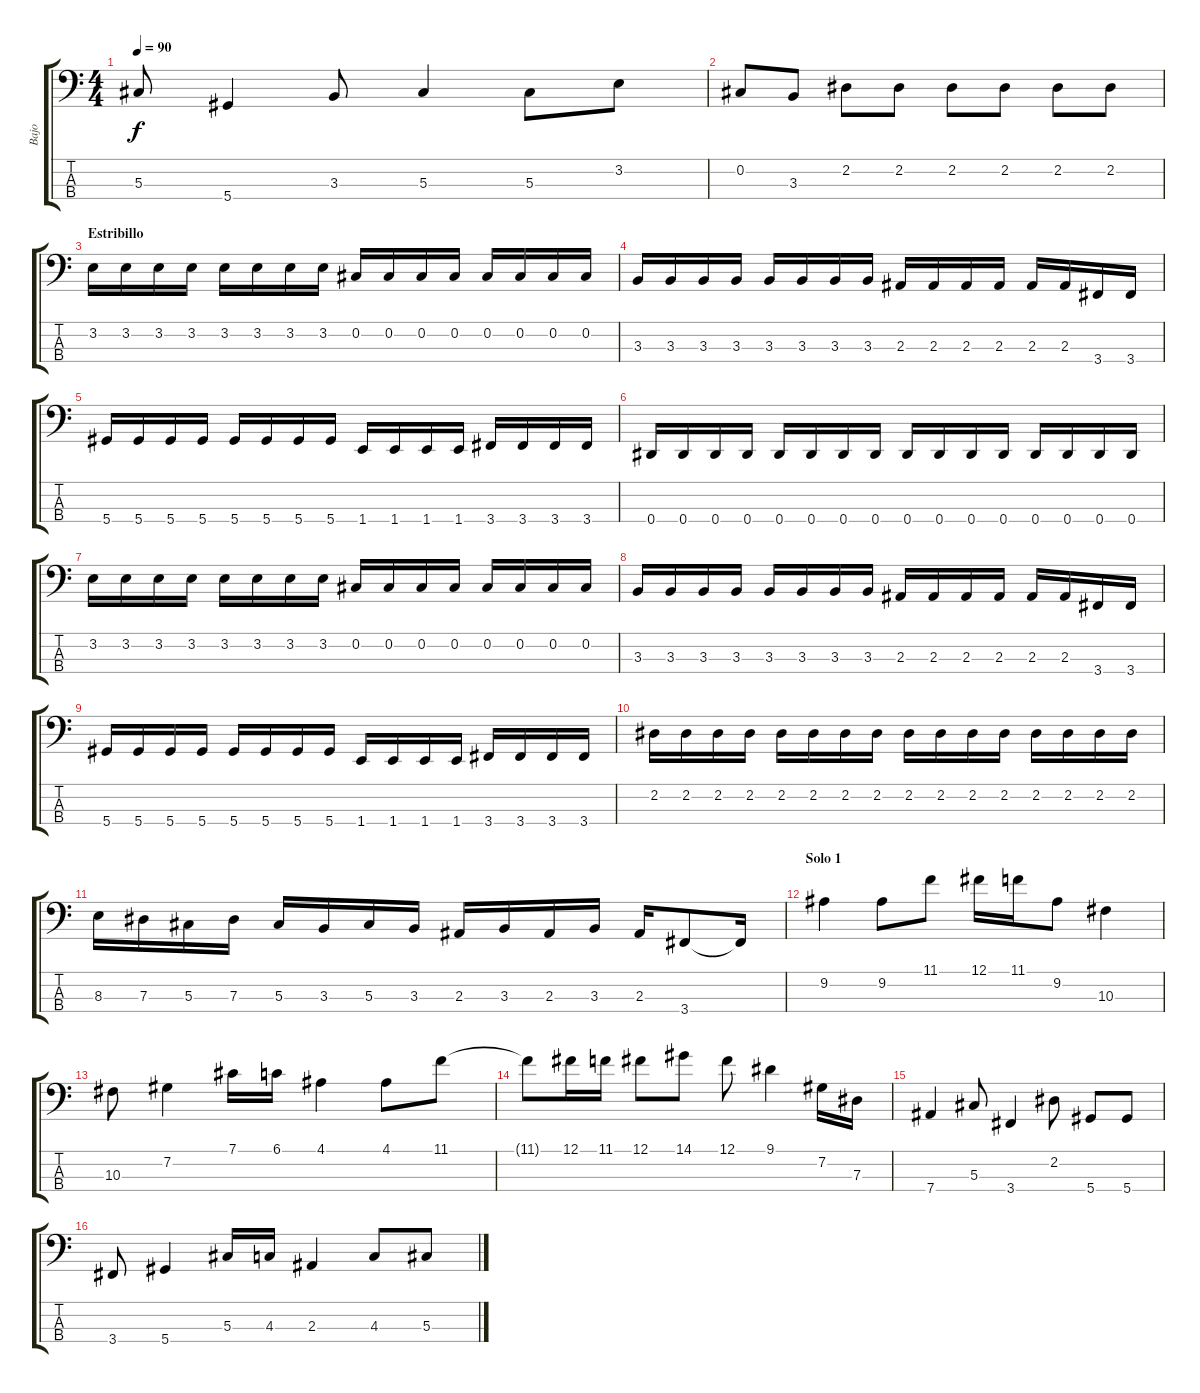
\track ("Bajo" "Bajo") {instrument electricbassfinger}
\staff {score tabs}
\tuning (Gb2 Db2 Ab1 Eb1) {hide}
\ts (4 4)
\tempo 90
\clef f4
\ks c
5.3.8{dy f} 5.4.4 3.3.8 5.3.4 5.3.8 3.2.8 |
0.2.8 3.3.8 2.2.8 2.2.8 2.2.8 2.2.8 2.2.8 2.2.8 |
\section ("" "Estribillo")
3.2.16 3.2.16 3.2.16 3.2.16 3.2.16 3.2.16 3.2.16 3.2.16 0.2.16 0.2.16 0.2.16 0.2.16 0.2.16 0.2.16 0.2.16 0.2.16 |
3.3.16 3.3.16 3.3.16 3.3.16 3.3.16 3.3.16 3.3.16 3.3.16 2.3.16 2.3.16 2.3.16 2.3.16 2.3.16 2.3.16 3.4.16 3.4.16 |
5.4.16 5.4.16 5.4.16 5.4.16 5.4.16 5.4.16 5.4.16 5.4.16 1.4.16 1.4.16 1.4.16 1.4.16 3.4.16 3.4.16 3.4.16 3.4.16 |
0.4.16 0.4.16 0.4.16 0.4.16 0.4.16 0.4.16 0.4.16 0.4.16 0.4.16 0.4.16 0.4.16 0.4.16 0.4.16 0.4.16 0.4.16 0.4.16 |
3.2.16 3.2.16 3.2.16 3.2.16 3.2.16 3.2.16 3.2.16 3.2.16 0.2.16 0.2.16 0.2.16 0.2.16 0.2.16 0.2.16 0.2.16 0.2.16 |
3.3.16 3.3.16 3.3.16 3.3.16 3.3.16 3.3.16 3.3.16 3.3.16 2.3.16 2.3.16 2.3.16 2.3.16 2.3.16 2.3.16 3.4.16 3.4.16 |
5.4.16 5.4.16 5.4.16 5.4.16 5.4.16 5.4.16 5.4.16 5.4.16 1.4.16 1.4.16 1.4.16 1.4.16 3.4.16 3.4.16 3.4.16 3.4.16 |
2.2.16 2.2.16 2.2.16 2.2.16 2.2.16 2.2.16 2.2.16 2.2.16 2.2.16 2.2.16 2.2.16 2.2.16 2.2.16 2.2.16 2.2.16 2.2.16 |
8.3.16 7.3.16 5.3.16 7.3.16 5.3.16 3.3.16 5.3.16 3.3.16 2.3.16 3.3.16 2.3.16 3.3.16 2.3.16 3.4.8 3.4{t}.16 |
\section ("" "Solo 1")
9.2.4 9.2.8 11.1.8 12.1.16 11.1.16 9.2.8 10.3.4 |
10.3.8 7.2.4 7.1.16 6.1.16 4.1.4 4.1.8 11.1.8 |
11.1{t}.8 12.1.16 11.1.16 12.1.8 14.1.8 12.1.8 9.1.4 7.2.16 7.3.16 |
7.4.4 5.3.8 3.4.4 2.2.8 5.4.8 5.4.8 |
3.4.8 5.4.4 5.3.16 4.3.16 2.3.4 4.3.8 5.3.8
